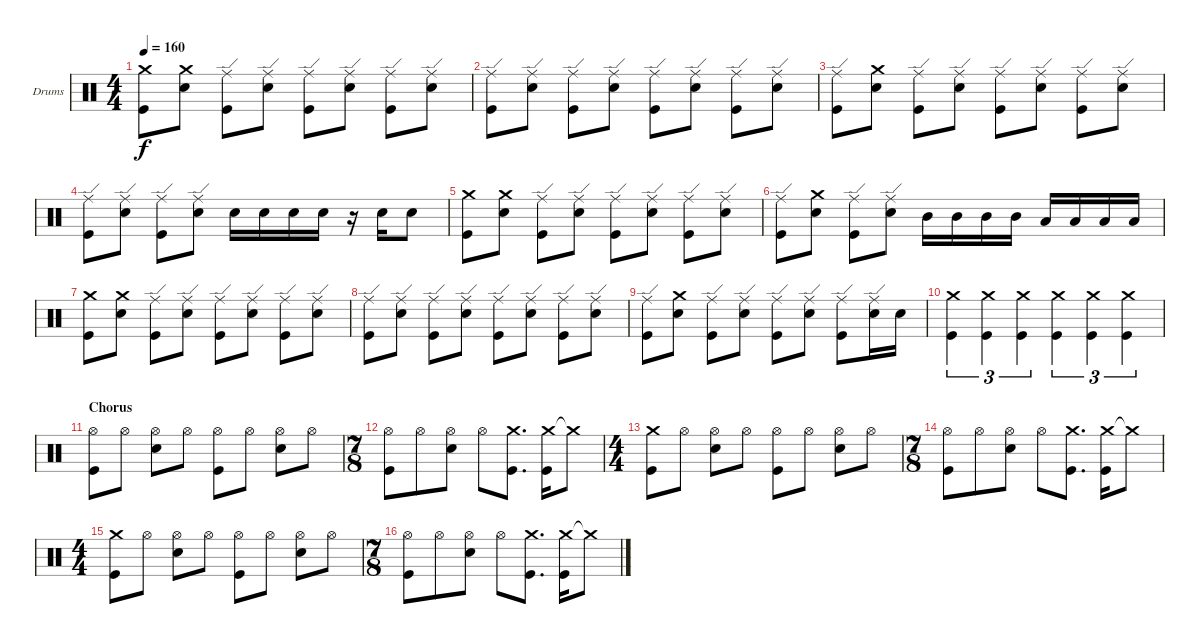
\bracketExtendMode groupsimilarinstruments
\firstSystemTrackNameOrientation horizontal
\otherSystemsTrackNameOrientation horizontal
\track ("Drumkit" "Drums") {instrument percussion}
\staff {score}
\articulation defaults
\ts (4 4)
\tempo 160
\clef neutral
\ks c
("Crash medium (hit)" "Kick (hit)").8{dy f} ("Crash medium (hit)" "Snare (hit) 2").8 ("Ride (edge)" "Kick (hit)").8 ("Ride (edge)" "Snare (hit) 2").8 ("Ride (edge)" "Kick (hit)").8 ("Ride (edge)" "Snare (hit) 2").8 ("Ride (edge)" "Kick (hit)").8 ("Ride (edge)" "Snare (hit) 2").8 |
("Ride (edge)" "Kick (hit)").8 ("Ride (edge)" "Snare (hit) 2").8 ("Ride (edge)" "Kick (hit)").8 ("Ride (edge)" "Snare (hit) 2").8 ("Ride (edge)" "Kick (hit)").8 ("Ride (edge)" "Snare (hit) 2").8 ("Ride (edge)" "Kick (hit)").8 ("Ride (edge)" "Snare (hit) 2").8 |
("Ride (edge)" "Kick (hit)").8 ("Crash medium (hit)" "Snare (hit) 2").8 ("Ride (edge)" "Kick (hit)").8 ("Ride (edge)" "Snare (hit) 2").8 ("Ride (edge)" "Kick (hit)").8 ("Ride (edge)" "Snare (hit) 2").8 ("Ride (edge)" "Kick (hit)").8 ("Ride (edge)" "Snare (hit) 2").8 |
("Ride (edge)" "Kick (hit)").8 ("Ride (edge)" "Snare (hit) 2").8 ("Ride (edge)" "Kick (hit)").8 ("Ride (edge)" "Snare (hit) 2").8 "Snare (hit) 2".16 "Snare (hit) 2".16 "Snare (hit) 2".16 "Snare (hit) 2".16 r.16 "Snare (hit) 2".16 "Snare (hit) 2".8 |
("Crash medium (hit)" "Kick (hit)").8 ("Crash medium (hit)" "Snare (hit) 2").8 ("Ride (edge)" "Kick (hit)").8 ("Ride (edge)" "Snare (hit) 2").8 ("Ride (edge)" "Kick (hit)").8 ("Ride (edge)" "Snare (hit) 2").8 ("Ride (edge)" "Kick (hit)").8 ("Ride (edge)" "Snare (hit) 2").8 |
("Ride (edge)" "Kick (hit)").8 ("Crash medium (hit)" "Snare (hit) 2").8 ("Ride (edge)" "Kick (hit)").8 ("Ride (edge)" "Snare (hit) 2").8 "Mid Tom (hit)".16 "Mid Tom (hit)".16 "Mid Tom (hit)".16 "Mid Tom (hit)".16 "Low Tom (hit)".16 "Low Tom (hit)".16 "Low Tom (hit)".16 "Low Tom (hit)".16 |
("Crash medium (hit)" "Kick (hit)").8 ("Crash medium (hit)" "Snare (hit) 2").8 ("Ride (edge)" "Kick (hit)").8 ("Ride (edge)" "Snare (hit) 2").8 ("Ride (edge)" "Kick (hit)").8 ("Ride (edge)" "Snare (hit) 2").8 ("Ride (edge)" "Kick (hit)").8 ("Ride (edge)" "Snare (hit) 2").8 |
("Ride (edge)" "Kick (hit)").8 ("Ride (edge)" "Snare (hit) 2").8 ("Ride (edge)" "Kick (hit)").8 ("Ride (edge)" "Snare (hit) 2").8 ("Ride (edge)" "Kick (hit)").8 ("Ride (edge)" "Snare (hit) 2").8 ("Ride (edge)" "Kick (hit)").8 ("Ride (edge)" "Snare (hit) 2").8 |
("Ride (edge)" "Kick (hit)").8 ("Crash medium (hit)" "Snare (hit) 2").8 ("Ride (edge)" "Kick (hit)").8 ("Ride (edge)" "Snare (hit) 2").8 ("Ride (edge)" "Kick (hit)").8 ("Ride (edge)" "Snare (hit) 2").8 ("Ride (edge)" "Kick (hit)").8 ("Ride (edge)" "Snare (hit) 2").16 "Snare (hit) 2".16 |
("Crash medium (hit)" "Kick (hit)").4{tu (3 2)} ("Crash medium (hit)" "Kick (hit)").4{tu (3 2)} ("Crash medium (hit)" "Kick (hit)").4{tu (3 2)} ("Crash medium (hit)" "Kick (hit)").4{tu (3 2)} ("Crash medium (hit)" "Kick (hit)").4{tu (3 2)} ("Crash medium (hit)" "Kick (hit)").4{tu (3 2)} |
\section ("" "Chorus")
("Hi-Hat (open)" "Kick (hit)").8 "Hi-Hat (open)".8 ("Hi-Hat (open)" "Snare (hit) 2").8 "Hi-Hat (open)".8 ("Hi-Hat (open)" "Kick (hit)").8 "Hi-Hat (open)".8 ("Hi-Hat (open)" "Snare (hit) 2").8 "Hi-Hat (open)".8 |
\ts (7 8)
\beaming (8 3 2 2)
("Hi-Hat (open)" "Kick (hit)").8 "Hi-Hat (open)".8 ("Hi-Hat (open)" "Snare (hit) 2").8 "Hi-Hat (open)".8 ("Crash medium (hit)" "Kick (hit)").8{d} ("Crash medium (hit)" "Kick (hit)").16 "Crash medium (hit)"{t}.8 |
\ts (4 4)
\beaming (8 2 2 2 2)
("Crash medium (hit)" "Kick (hit)").8 "Hi-Hat (open)".8 ("Hi-Hat (open)" "Snare (hit) 2").8 "Hi-Hat (open)".8 ("Hi-Hat (open)" "Kick (hit)").8 "Hi-Hat (open)".8 ("Hi-Hat (open)" "Snare (hit) 2").8 "Hi-Hat (open)".8 |
\ts (7 8)
\beaming (8 3 2 2)
("Hi-Hat (open)" "Kick (hit)").8 "Hi-Hat (open)".8 ("Hi-Hat (open)" "Snare (hit) 2").8 "Hi-Hat (open)".8 ("Crash medium (hit)" "Kick (hit)").8{d} ("Crash medium (hit)" "Kick (hit)").16 "Crash medium (hit)"{t}.8 |
\ts (4 4)
\beaming (8 2 2 2 2)
("Crash medium (hit)" "Kick (hit)").8 "Hi-Hat (open)".8 ("Hi-Hat (open)" "Snare (hit) 2").8 "Hi-Hat (open)".8 ("Hi-Hat (open)" "Kick (hit)").8 "Hi-Hat (open)".8 ("Hi-Hat (open)" "Snare (hit) 2").8 "Hi-Hat (open)".8 |
\ts (7 8)
\beaming (8 3 2 2)
("Hi-Hat (open)" "Kick (hit)").8 "Hi-Hat (open)".8 ("Hi-Hat (open)" "Snare (hit) 2").8 "Hi-Hat (open)".8 ("Crash medium (hit)" "Kick (hit)").8{d} ("Crash medium (hit)" "Kick (hit)").16 "Crash medium (hit)"{t}.8
